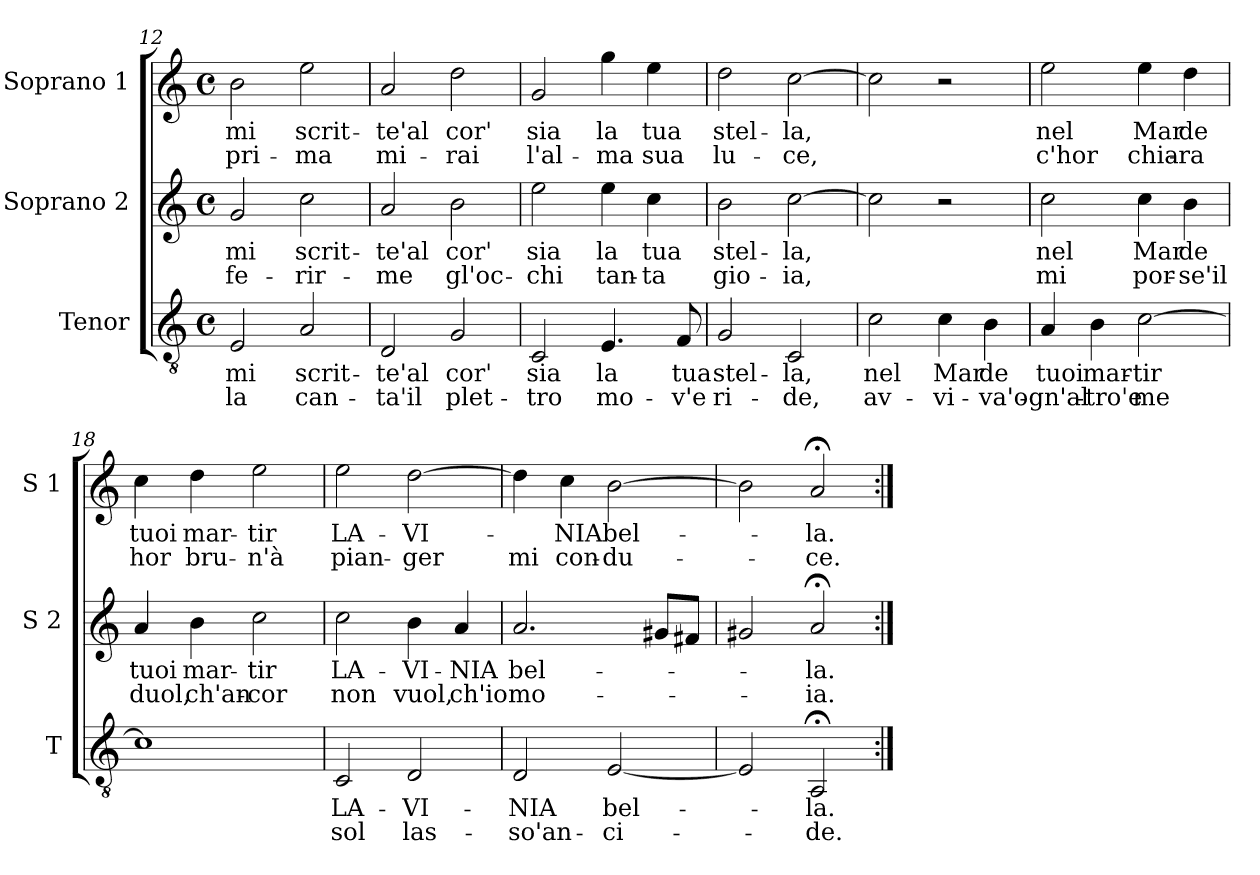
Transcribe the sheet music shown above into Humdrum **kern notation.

**kern	**text	**text	**kern	**text	**text	**kern	**text	**text
*part3	*part3	*part3	*part2	*part2	*part2	*part1	*part1	*part1
*staff3	*staff3	*staff3	*staff2	*staff2	*staff2	*staff1	*staff1	*staff1
*I"Tenor	*	*	*I"Soprano 2	*	*	*I"Soprano 1	*	*
*I'T	*	*	*I'S 2	*	*	*I'S 1	*	*
*clefGv2	*	*	*clefG2	*	*	*clefG2	*	*
*k[]	*	*	*k[]	*	*	*k[]	*	*
*C:	*	*	*C:	*	*	*C:	*	*
*M4/4	*	*	*M4/4	*	*	*M4/4	*	*
*met(c)	*	*	*met(c)	*	*	*met(c)	*	*
=12	=12	=12	=12	=12	=12	=12	=12	=12
!	!LO:LY:b	!LO:LY:b	!	!LO:LY:b	!LO:LY:b	!	!LO:LY:b	!LO:LY:b
2E/	mi	-la	2g/	mi	fe-	2b\	mi	pri-
!	!LO:LY:b	!LO:LY:b	!	!LO:LY:b	!LO:LY:b	!	!LO:LY:b	!LO:LY:b
2A/	scrit-	can-	2cc\	scrit-	-rir-	2ee\	scrit-	-ma
=13	=13	=13	=13	=13	=13	=13	=13	=13
!	!LO:LY:b	!LO:LY:b	!	!LO:LY:b	!LO:LY:b	!	!LO:LY:b	!LO:LY:b
2D/	-te'al	-ta'il	2a/	-te'al	-me	2a/	-te'al	mi-
!	!LO:LY:b	!LO:LY:b	!	!LO:LY:b	!LO:LY:b	!	!LO:LY:b	!LO:LY:b
2G/	cor'	plet-	2b\	cor'	gl'oc-	2dd\	cor'	-rai
=14	=14	=14	=14	=14	=14	=14	=14	=14
!	!LO:LY:b	!LO:LY:b	!	!LO:LY:b	!LO:LY:b	!	!LO:LY:b	!LO:LY:b
2C/	sia	-tro	2ee\	sia	-chi	2g/	sia	l'al-
!	!LO:LY:b	!LO:LY:b	!	!LO:LY:b	!LO:LY:b	!	!LO:LY:b	!LO:LY:b
4.E/	la	mo-	4ee\	la	tan-	4gg\	la	-ma
!	!	!	!	!LO:LY:b	!LO:LY:b	!	!LO:LY:b	!LO:LY:b
.	.	.	4cc\	tua	-ta	4ee\	tua	sua
!	!LO:LY:b	!LO:LY:b	!	!	!	!	!	!
8F/	tua	-v'e	.	.	.	.	.	.
=15	=15	=15	=15	=15	=15	=15	=15	=15
!	!LO:LY:b	!LO:LY:b	!	!LO:LY:b	!LO:LY:b	!	!LO:LY:b	!LO:LY:b
2G/	stel-	ri-	2b\	stel-	gio-	2dd\	stel-	lu-
!	!LO:LY:b	!LO:LY:b	!	!LO:LY:b	!LO:LY:b	!	!LO:LY:b	!LO:LY:b
2C/	-la,	-de,	[2cc\	-la,	-ia,	[2cc\	-la,	-ce,
=16	=16	=16	=16	=16	=16	=16	=16	=16
!	!LO:LY:b	!LO:LY:b	!	!	!	!	!	!
2c\	nel	av-	2cc\]	.	.	2cc\]	.	.
!	!LO:LY:b	!LO:LY:b	!	!	!	!	!	!
4c\	Mar	-vi-	2r	.	.	2r	.	.
!	!LO:LY:b	!LO:LY:b	!	!	!	!	!	!
4B\	de	-va'o-	.	.	.	.	.	.
!!LO:LB:g=z
=17	=17	=17	=17	=17	=17	=17	=17	=17
!	!LO:LY:b	!LO:LY:b	!	!LO:LY:b	!LO:LY:b	!	!LO:LY:b	!LO:LY:b
4A/	tuoi	-gn'al-	2cc\	nel	mi	2ee\	nel	c'hor
!	!LO:LY:b	!LO:LY:b	!	!	!	!	!	!
4B\	mar-	-tro'e	.	.	.	.	.	.
!	!LO:LY:b	!LO:LY:b	!	!LO:LY:b	!LO:LY:b	!	!LO:LY:b	!LO:LY:b
[2c\	-tir	me	4cc\	Mar	por-	4ee\	Mar	chia-
!	!	!	!	!LO:LY:b	!LO:LY:b	!	!LO:LY:b	!LO:LY:b
.	.	.	4b\	de	-se'il	4dd\	de	-ra
=18	=18	=18	=18	=18	=18	=18	=18	=18
!	!	!	!	!LO:LY:b	!LO:LY:b	!	!LO:LY:b	!LO:LY:b
1c]	.	.	4a/	tuoi	duol,	4cc\	tuoi	hor
!	!	!	!	!LO:LY:b	!LO:LY:b	!	!LO:LY:b	!LO:LY:b
.	.	.	4b\	mar-	ch'an-	4dd\	mar-	bru-
!	!	!	!	!LO:LY:b	!LO:LY:b	!	!LO:LY:b	!LO:LY:b
.	.	.	2cc\	-tir	-cor	2ee\	-tir	-n'à
=19	=19	=19	=19	=19	=19	=19	=19	=19
!	!LO:LY:b	!LO:LY:b	!	!LO:LY:b	!LO:LY:b	!	!LO:LY:b	!LO:LY:b
2C/	LA-	sol	2cc\	LA-	non	2ee\	LA-	pian-
!	!LO:LY:b	!LO:LY:b	!	!LO:LY:b	!LO:LY:b	!	!LO:LY:b	!LO:LY:b
2D/	-VI-	las-	4b\	-VI-	vuol,	[2dd\	-VI-	-ger
!	!	!	!	!LO:LY:b	!LO:LY:b	!	!	!
.	.	.	4a/	-NIA	ch'io	.	.	.
=20	=20	=20	=20	=20	=20	=20	=20	=20
!	!LO:LY:b	!LO:LY:b	!	!LO:LY:b	!LO:LY:b	!	!	!LO:LY:b
2D/	-NIA	-so'an-	2.a/	bel-	mo-	4dd\]	.	mi
!	!	!	!	!	!	!	!LO:LY:b	!LO:LY:b
.	.	.	.	.	.	4cc\	-NIA	con-
!	!LO:LY:b	!LO:LY:b	!	!	!	!	!LO:LY:b	!LO:LY:b
[2E/	bel-	-ci-	.	.	.	[2b\	bel-	-du-
.	.	.	8g#X/L	.	.	.	.	.
.	.	.	8f#X/J	.	.	.	.	.
=21	=21	=21	=21	=21	=21	=21	=21	=21
2E/]	.	.	2g#X/	.	.	2b\]	.	.
!	!LO:LY:b	!LO:LY:b	!	!LO:LY:b	!LO:LY:b	!	!LO:LY:b	!LO:LY:b
2AA;</	-la.	-de.	2a;</	-la.	-ia.	2a;</	-la.	-ce.
=:|!	=:|!	=:|!	=:|!	=:|!	=:|!	=:|!	=:|!	=:|!
*-	*-	*-	*-	*-	*-	*-	*-	*-
